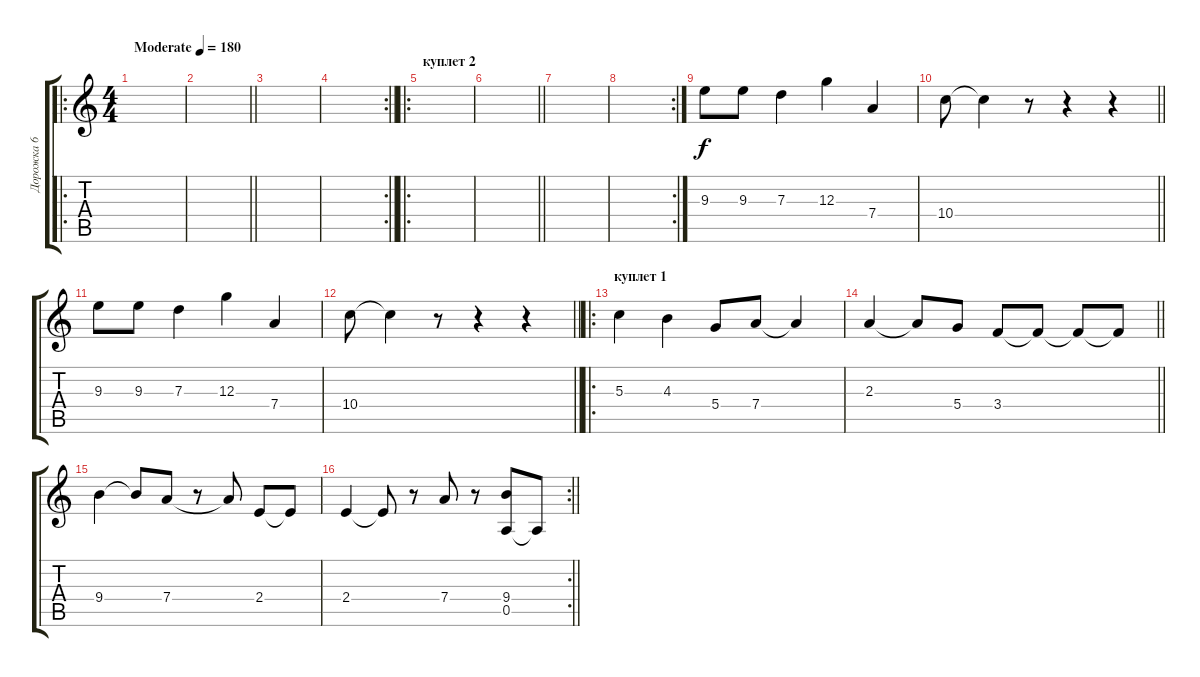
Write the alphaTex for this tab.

\track ("Дорожка 6" "Дорожка 6") {instrument overdrivenguitar}
\staff {score tabs}
\tuning (E4 B3 G3 D3 A2 E2) {hide}
\ro
\ts (4 4)
\tempo (180 "Moderate")
\clef g2
\ks c
|
\barLineRight lightlight
|
|
\rc 2
\barLineRight lightlight
|
\ro
\section ("" "куплет 2")
|
\barLineRight lightlight
|
|
\rc 2
|
9.3.8 9.3.8 7.3.4 12.3.4 7.4.4 |
\barLineRight lightlight
10.4.8 10.4{t}.4 r.8 r.4 r.4 |
9.3.8 9.3.8 7.3.4 12.3.4 7.4.4 |
\barLineRight lightlight
10.4.8 10.4{t}.4 r.8 r.4 r.4 |
\ro
\section ("" "куплет 1")
5.3.4 4.3.4 5.4.8 7.4.8 7.4{t}.4 |
\barLineRight lightlight
2.3.4 2.3{t}.8 5.4.8 3.4.8 3.4{t}.8 3.4{t}.8 3.4{t}.8 |
9.4.4 9.4{t}.8 7.4.8 r.8 7.4{t}.8 2.4.8 2.4{t}.8 |
\rc 2
\barLineRight lightlight
2.4.4 2.4{t}.8 r.8 7.4.8 r.8 (9.4 0.5).8 0.5{t}.8
